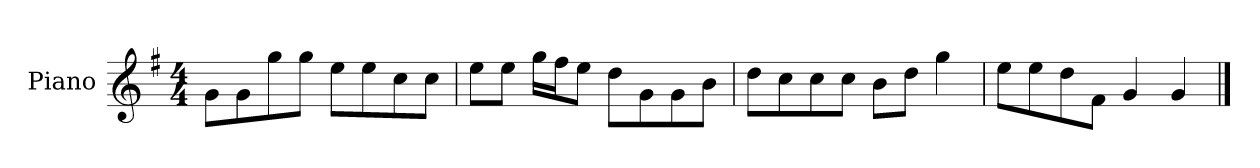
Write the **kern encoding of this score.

**kern
*part1
*staff1
*I"Piano
*I'P-no
*clefG2
*k[f#]
*M4/4
*MM90
=1
8g\L
8g\
8gg\
8gg\J
8ee\L
8ee\
8cc\
8cc\J
=2
8ee\L
8ee\J
16gg\LL
16ff#\J
8ee\J
8dd\L
8g\
8g\
8b\J
=3
8dd\L
8cc\
8cc\
8cc\J
8b\L
8dd\J
4gg\
=4
8ee\L
8ee\
8dd\
8f#\J
4g/
4g/
==
*-
